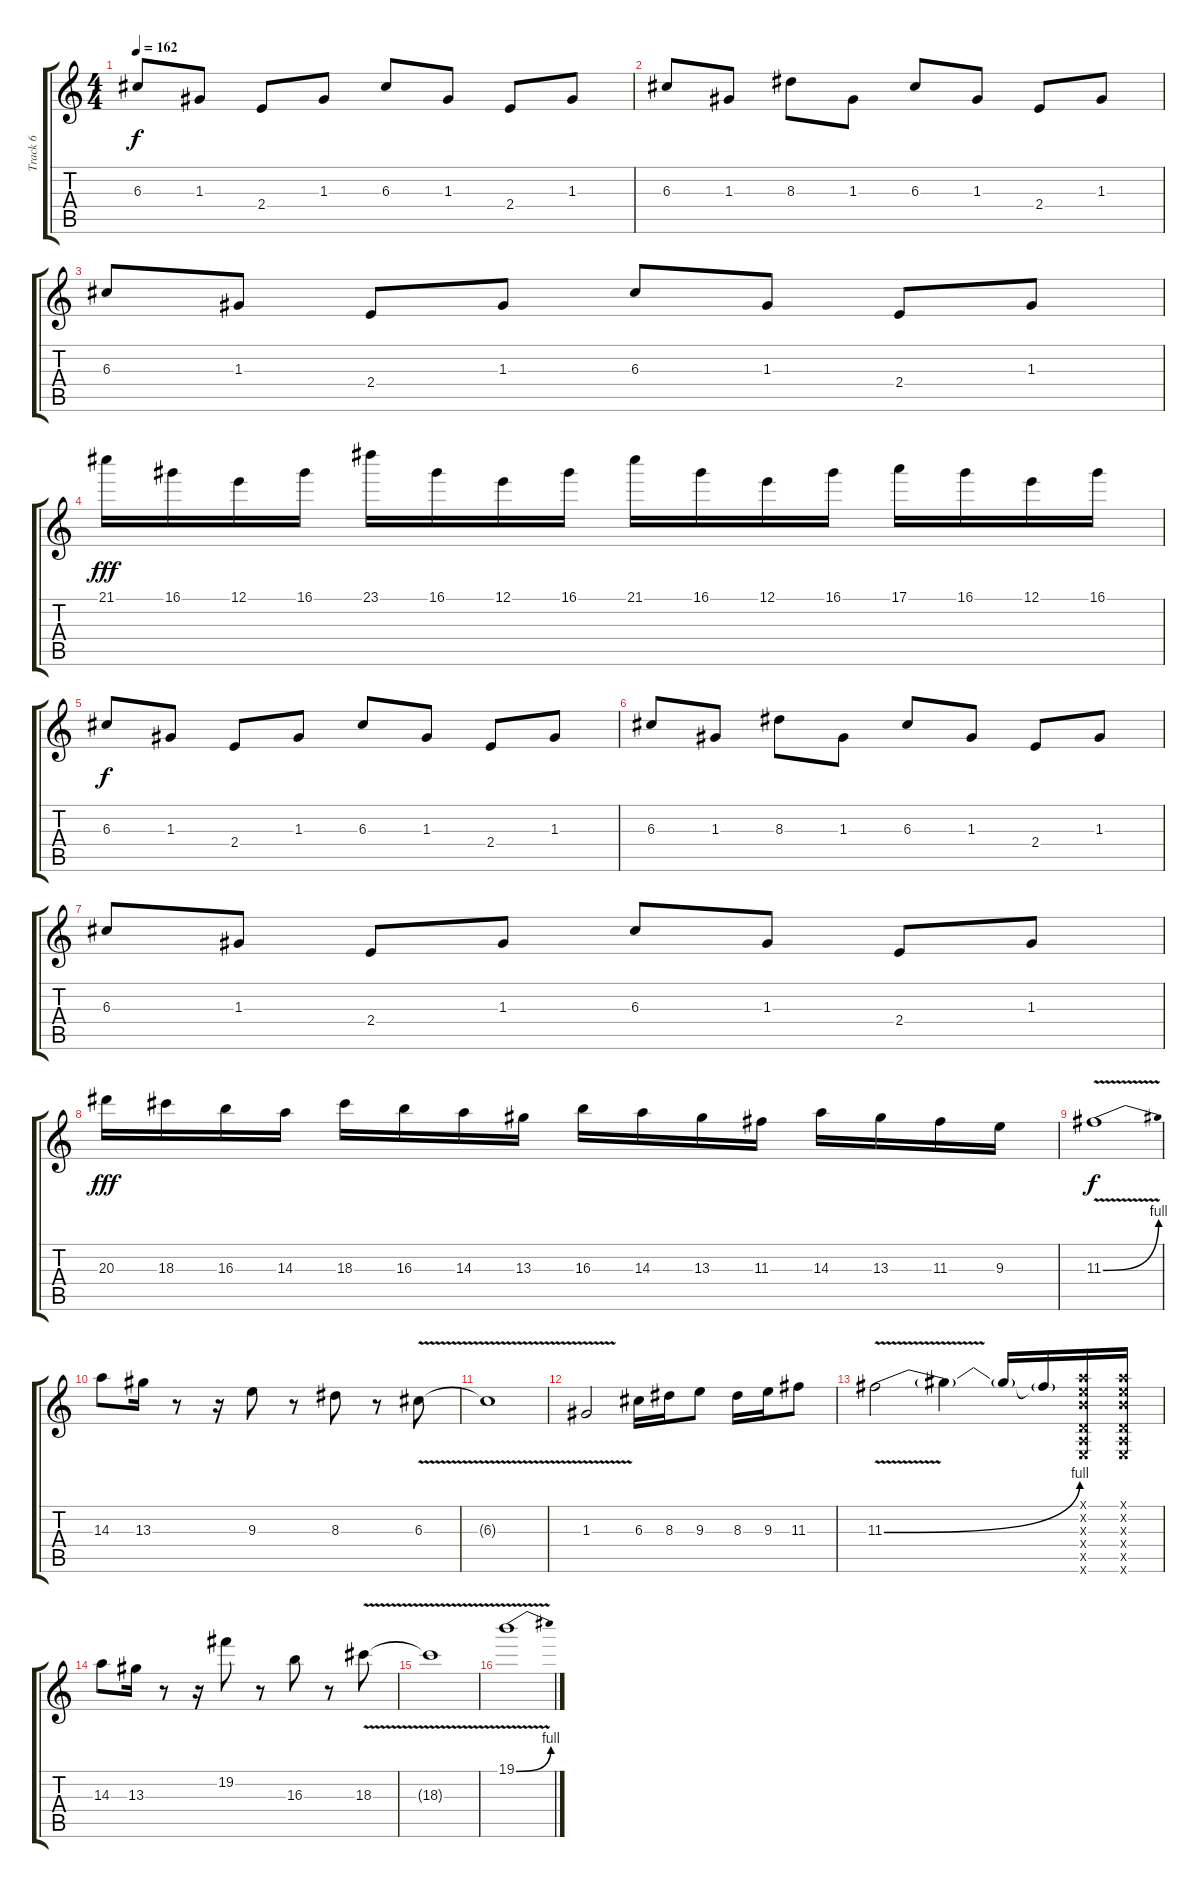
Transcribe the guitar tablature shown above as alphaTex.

\track ("Track 6" "Track 6") {instrument distortionguitar}
\staff {score tabs}
\tuning (E4 B3 G3 D3 A2 E2) {hide}
\ts (4 4)
\tempo 162
\clef g2
\ks c
6.3.8{dy f volume 10} 1.3.8 2.4.8 1.3.8 6.3.8 1.3.8 2.4.8 1.3.8 |
6.3.8 1.3.8 8.3.8 1.3.8 6.3.8 1.3.8 2.4.8 1.3.8 |
6.3.8 1.3.8 2.4.8 1.3.8 6.3.8 1.3.8 2.4.8 1.3.8 |
21.1.16{dy fff} 16.1.16 12.1.16 16.1.16 23.1.16 16.1.16 12.1.16 16.1.16 21.1.16 16.1.16 12.1.16 16.1.16 17.1.16 16.1.16 12.1.16 16.1.16 |
6.3.8{dy f} 1.3.8 2.4.8 1.3.8 6.3.8 1.3.8 2.4.8 1.3.8 |
6.3.8 1.3.8 8.3.8 1.3.8 6.3.8 1.3.8 2.4.8 1.3.8 |
6.3.8 1.3.8 2.4.8 1.3.8 6.3.8 1.3.8 2.4.8 1.3.8 |
20.3.16{dy fff} 18.3.16 16.3.16 14.3.16 18.3.16 16.3.16 14.3.16 13.3.16 16.3.16 14.3.16 13.3.16 11.3.16 14.3.16 13.3.16 11.3.16 9.3.16 |
11.3{be (bend 0 0 60 4) v}.1{dy f volume 13} |
14.3.8 13.3.16 r.8 r.16 9.3.8 r.8 8.3.8 r.8 6.3{v}.8 |
6.3{t}.1 |
1.3{v}.2 6.3.16 8.3.16 9.3.8 8.3.16 9.3.16 11.3.8 |
11.3{be (bend 0 0 60 4) v}.2{volume 16} 11.3{t}.4 11.3{t}.16 11.3{t}.16 (0.1{x} 0.2{x} 14.3{x} 0.4{x} 0.5{x} 0.6{x}).16 (0.1{x} 0.2{x} 14.3{x} 0.4{x} 0.5{x} 0.6{x}).16 |
14.3.8 13.3.16 r.8 r.16 19.2.8 r.8 16.3.8 r.8 18.3{v}.8 |
18.3{t}.1 |
19.1{be (bend 0 0 60 4) v}.1
